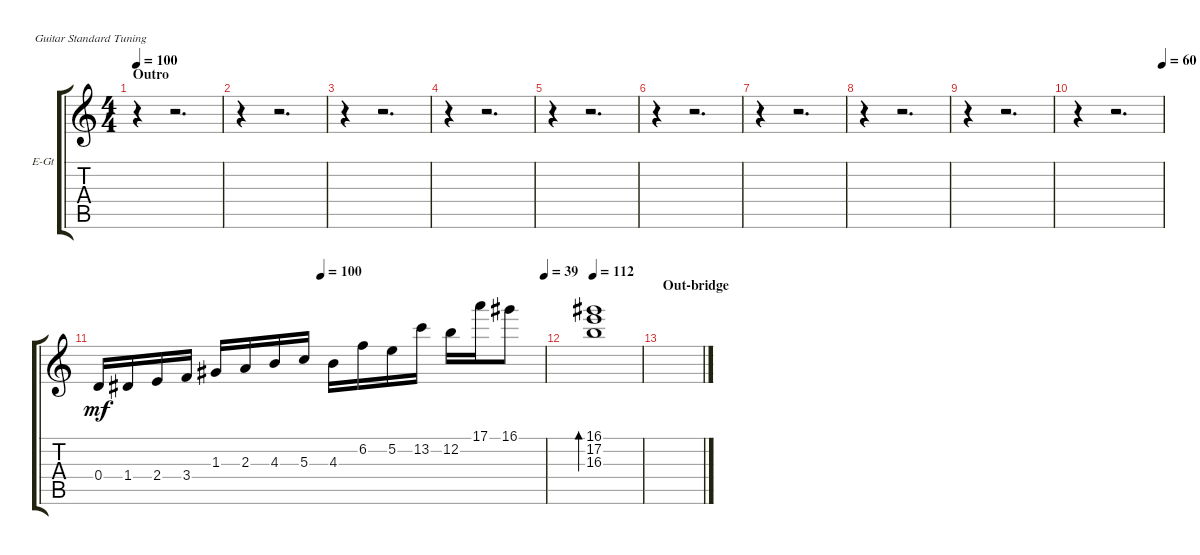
\bracketExtendMode groupsimilarinstruments
\firstSystemTrackNameOrientation horizontal
\otherSystemsTrackNameOrientation horizontal
\track ("guitar drive (Rodion Kravkl)" "E-Gt") {instrument electricguitarjazz}
\staff {score tabs}
\tuning (E4 B3 G3 D3 A2 E2)
\ts (4 4)
\section ("" "Outro")
\tempo 100
\clef g2
\ks aminor
r.4{dy mf} r.2{d} |
r.4 r.2{d} |
r.4 r.2{d} |
r.4 r.2{d} |
r.4 r.2{d} |
r.4 r.2{d} |
r.4 r.2{d} |
r.4 r.2{d} |
r.4 r.2{d} |
\tempo (60 1)
r.4 r.2{d} |
\tempo (100 0.5)
\tempo (39 1)
0.4.16 1.4.16 2.4.16 3.4.16 1.3.16 2.3.16 4.3.16 5.3.16 4.3.16 6.2.16 5.2.16 13.2.16 12.2.16 17.1.16 16.1.8 |
\tempo 112
(16.3 17.2 16.1).1{bd 479} |
\section ("" "Out-bridge")
